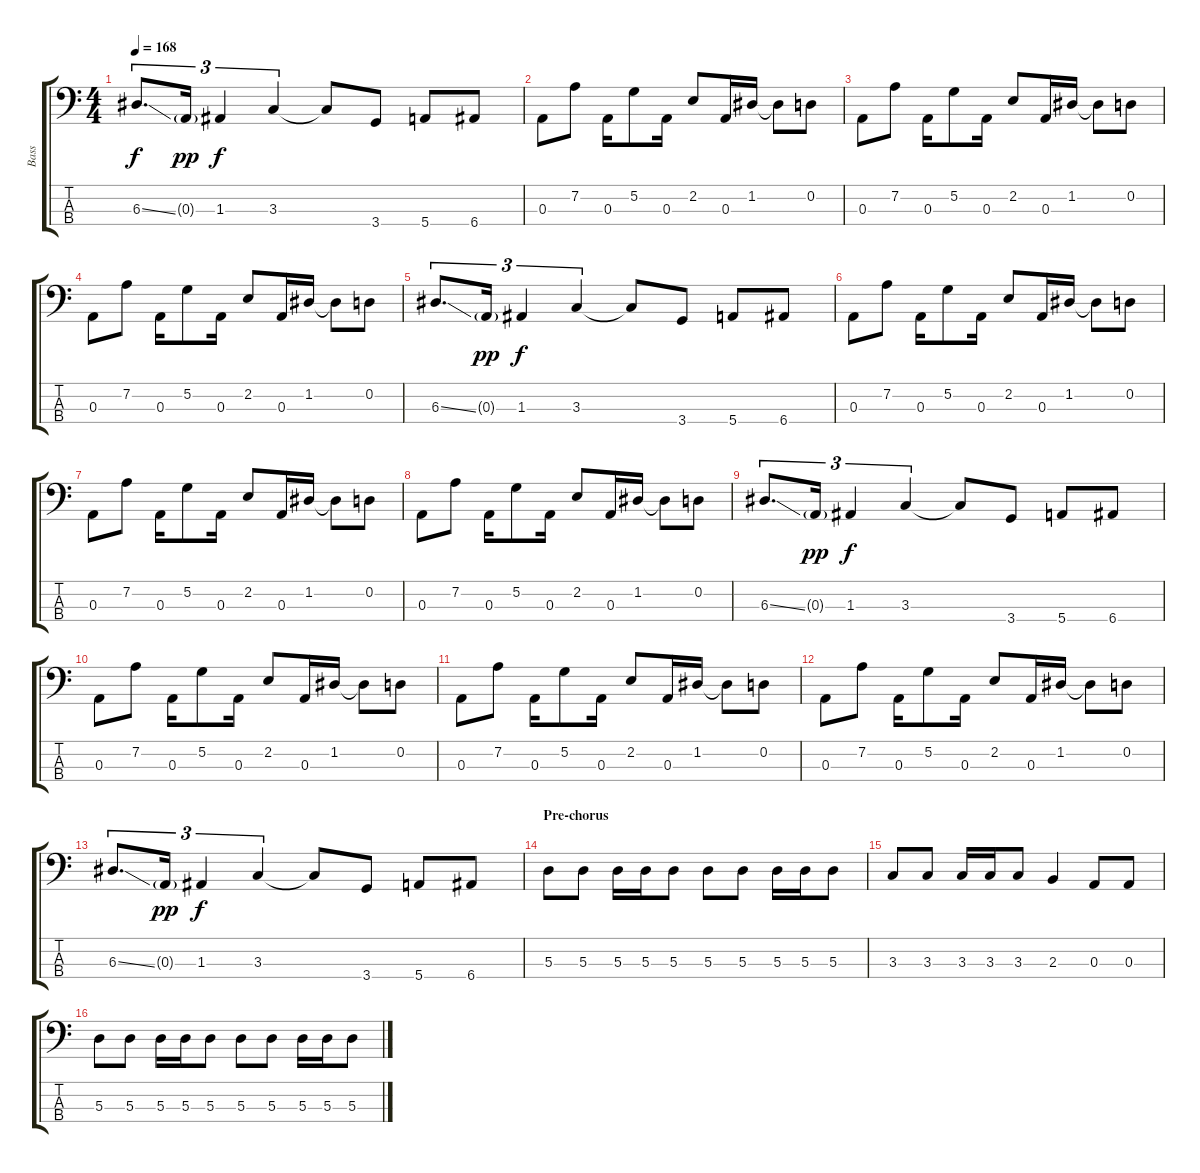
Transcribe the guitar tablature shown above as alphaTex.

\track ("Bass" "Bass") {instrument electricbassfinger}
\staff {score tabs}
\tuning (G2 D2 A1 E1) {hide}
\ts (4 4)
\tempo 168
\clef f4
\ks c
6.3{ss}.8{d tu (3 2) dy f} 0.3{g}.16{tu (3 2) dy pp} 1.3.4{tu (3 2) dy f} 3.3.4{tu (3 2)} 3.3{t}.8 3.4.8 5.4.8 6.4.8 |
0.3.8 7.2.8 0.3.16 5.2.8 0.3.16 2.2.8 0.3.16 1.2.16 1.2{t}.8 0.2.8 |
0.3.8 7.2.8 0.3.16 5.2.8 0.3.16 2.2.8 0.3.16 1.2.16 1.2{t}.8 0.2.8 |
0.3.8 7.2.8 0.3.16 5.2.8 0.3.16 2.2.8 0.3.16 1.2.16 1.2{t}.8 0.2.8 |
6.3{ss}.8{d tu (3 2)} 0.3{g}.16{tu (3 2) dy pp} 1.3.4{tu (3 2) dy f} 3.3.4{tu (3 2)} 3.3{t}.8 3.4.8 5.4.8 6.4.8 |
0.3.8 7.2.8 0.3.16 5.2.8 0.3.16 2.2.8 0.3.16 1.2.16 1.2{t}.8 0.2.8 |
0.3.8 7.2.8 0.3.16 5.2.8 0.3.16 2.2.8 0.3.16 1.2.16 1.2{t}.8 0.2.8 |
0.3.8 7.2.8 0.3.16 5.2.8 0.3.16 2.2.8 0.3.16 1.2.16 1.2{t}.8 0.2.8 |
6.3{ss}.8{d tu (3 2)} 0.3{g}.16{tu (3 2) dy pp} 1.3.4{tu (3 2) dy f} 3.3.4{tu (3 2)} 3.3{t}.8 3.4.8 5.4.8 6.4.8 |
0.3.8 7.2.8 0.3.16 5.2.8 0.3.16 2.2.8 0.3.16 1.2.16 1.2{t}.8 0.2.8 |
0.3.8 7.2.8 0.3.16 5.2.8 0.3.16 2.2.8 0.3.16 1.2.16 1.2{t}.8 0.2.8 |
0.3.8 7.2.8 0.3.16 5.2.8 0.3.16 2.2.8 0.3.16 1.2.16 1.2{t}.8 0.2.8 |
6.3{ss}.8{d tu (3 2)} 0.3{g}.16{tu (3 2) dy pp} 1.3.4{tu (3 2) dy f} 3.3.4{tu (3 2)} 3.3{t}.8 3.4.8 5.4.8 6.4.8 |
\section ("" "Pre-chorus")
5.3.8 5.3.8 5.3.16 5.3.16 5.3.8 5.3.8 5.3.8 5.3.16 5.3.16 5.3.8 |
3.3.8 3.3.8 3.3.16 3.3.16 3.3.8 2.3.4 0.3.8 0.3.8 |
5.3.8 5.3.8 5.3.16 5.3.16 5.3.8 5.3.8 5.3.8 5.3.16 5.3.16 5.3.8
